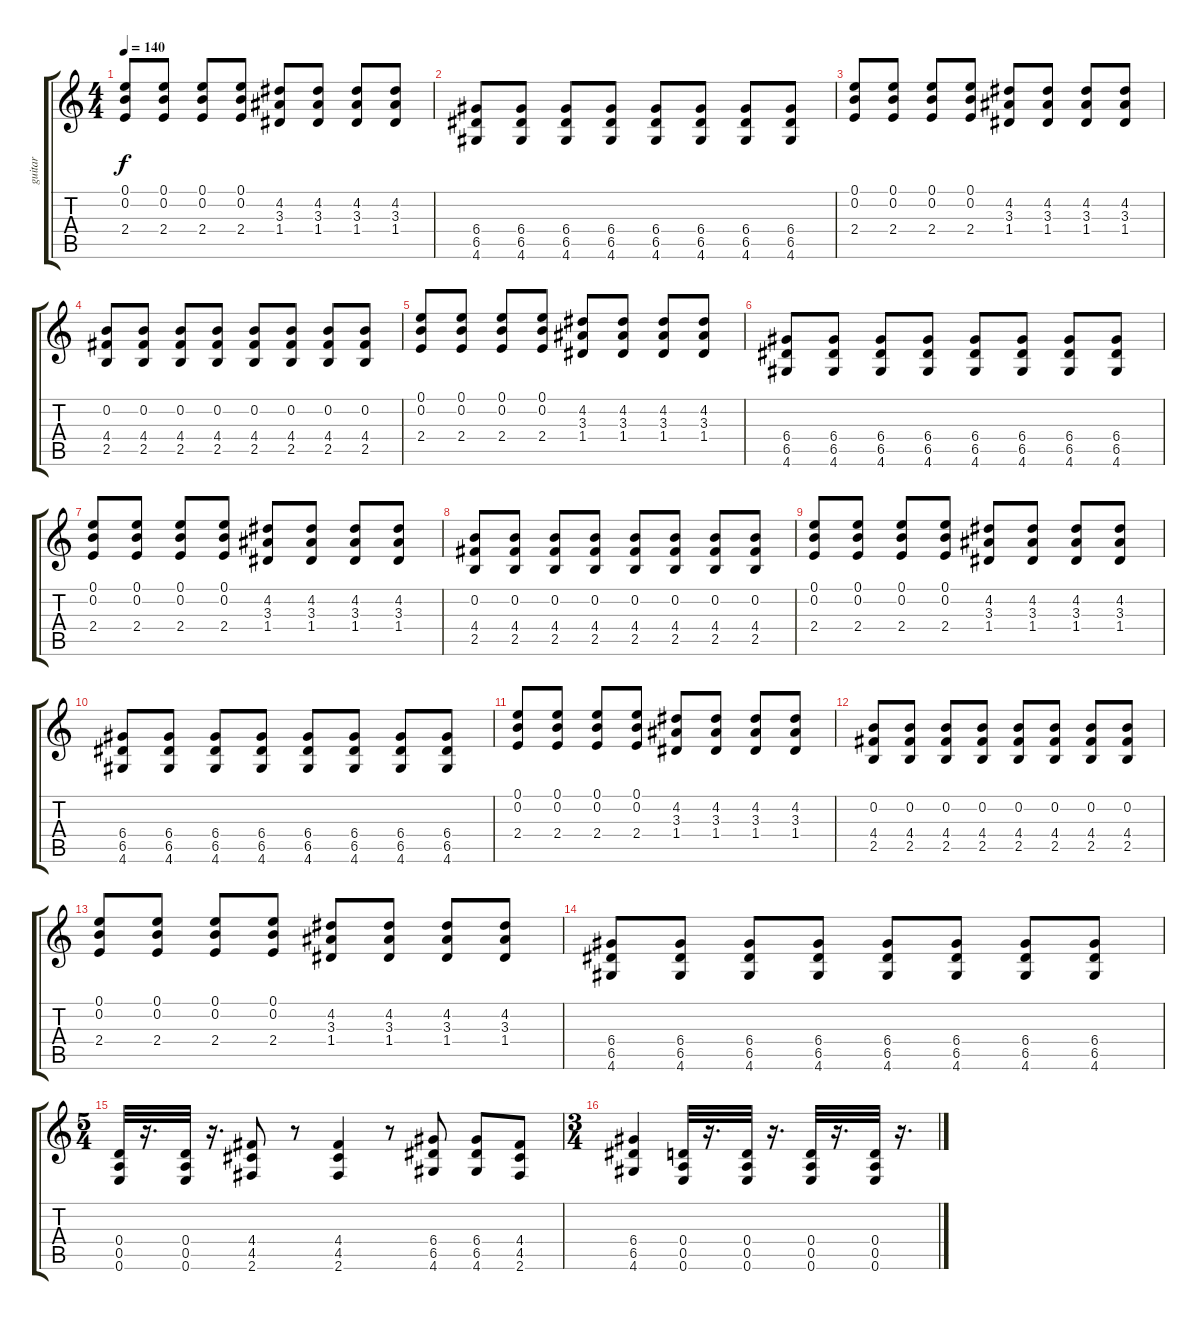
\track ("guitar" "guitar") {instrument distortionguitar}
\staff {score tabs}
\tuning (E4 B3 G3 D3 A2 E2) {hide}
\ts (4 4)
\tempo 140
\clef g2
\ks c
(0.1 0.2 2.4).8{dy f} (0.1 0.2 2.4).8 (0.1 0.2 2.4).8 (0.1 0.2 2.4).8 (4.2 3.3 1.4).8 (4.2 3.3 1.4).8 (4.2 3.3 1.4).8 (4.2 3.3 1.4).8 |
(6.4 6.5 4.6).8 (6.4 6.5 4.6).8 (6.4 6.5 4.6).8 (6.4 6.5 4.6).8 (6.4 6.5 4.6).8 (6.4 6.5 4.6).8 (6.4 6.5 4.6).8 (6.4 6.5 4.6).8 |
(0.1 0.2 2.4).8 (0.1 0.2 2.4).8 (0.1 0.2 2.4).8 (0.1 0.2 2.4).8 (4.2 3.3 1.4).8 (4.2 3.3 1.4).8 (4.2 3.3 1.4).8 (4.2 3.3 1.4).8 |
(0.2 4.4 2.5).8 (0.2 4.4 2.5).8 (0.2 4.4 2.5).8 (0.2 4.4 2.5).8 (0.2 4.4 2.5).8 (0.2 4.4 2.5).8 (0.2 4.4 2.5).8 (0.2 4.4 2.5).8 |
(0.1 0.2 2.4).8 (0.1 0.2 2.4).8 (0.1 0.2 2.4).8 (0.1 0.2 2.4).8 (4.2 3.3 1.4).8 (4.2 3.3 1.4).8 (4.2 3.3 1.4).8 (4.2 3.3 1.4).8 |
(6.4 6.5 4.6).8 (6.4 6.5 4.6).8 (6.4 6.5 4.6).8 (6.4 6.5 4.6).8 (6.4 6.5 4.6).8 (6.4 6.5 4.6).8 (6.4 6.5 4.6).8 (6.4 6.5 4.6).8 |
(0.1 0.2 2.4).8 (0.1 0.2 2.4).8 (0.1 0.2 2.4).8 (0.1 0.2 2.4).8 (4.2 3.3 1.4).8 (4.2 3.3 1.4).8 (4.2 3.3 1.4).8 (4.2 3.3 1.4).8 |
(0.2 4.4 2.5).8 (0.2 4.4 2.5).8 (0.2 4.4 2.5).8 (0.2 4.4 2.5).8 (0.2 4.4 2.5).8 (0.2 4.4 2.5).8 (0.2 4.4 2.5).8 (0.2 4.4 2.5).8 |
(0.1 0.2 2.4).8 (0.1 0.2 2.4).8 (0.1 0.2 2.4).8 (0.1 0.2 2.4).8 (4.2 3.3 1.4).8 (4.2 3.3 1.4).8 (4.2 3.3 1.4).8 (4.2 3.3 1.4).8 |
(6.4 6.5 4.6).8 (6.4 6.5 4.6).8 (6.4 6.5 4.6).8 (6.4 6.5 4.6).8 (6.4 6.5 4.6).8 (6.4 6.5 4.6).8 (6.4 6.5 4.6).8 (6.4 6.5 4.6).8 |
(0.1 0.2 2.4).8 (0.1 0.2 2.4).8 (0.1 0.2 2.4).8 (0.1 0.2 2.4).8 (4.2 3.3 1.4).8 (4.2 3.3 1.4).8 (4.2 3.3 1.4).8 (4.2 3.3 1.4).8 |
(0.2 4.4 2.5).8 (0.2 4.4 2.5).8 (0.2 4.4 2.5).8 (0.2 4.4 2.5).8 (0.2 4.4 2.5).8 (0.2 4.4 2.5).8 (0.2 4.4 2.5).8 (0.2 4.4 2.5).8 |
(0.1 0.2 2.4).8 (0.1 0.2 2.4).8 (0.1 0.2 2.4).8 (0.1 0.2 2.4).8 (4.2 3.3 1.4).8 (4.2 3.3 1.4).8 (4.2 3.3 1.4).8 (4.2 3.3 1.4).8 |
(6.4 6.5 4.6).8 (6.4 6.5 4.6).8 (6.4 6.5 4.6).8 (6.4 6.5 4.6).8 (6.4 6.5 4.6).8 (6.4 6.5 4.6).8 (6.4 6.5 4.6).8 (6.4 6.5 4.6).8 |
\ts (5 4)
(0.4 0.5 0.6).32 r.16{d} (0.4 0.5 0.6).32 r.16{d} (4.4 4.5 2.6).8 r.8 (4.4 4.5 2.6).4 r.8 (6.4 6.5 4.6).8 (6.4 6.5 4.6).8 (4.4 4.5 2.6).8 |
\ts (3 4)
(6.4 6.5 4.6).4 (0.4 0.5 0.6).32 r.16{d} (0.4 0.5 0.6).32 r.16{d} (0.4 0.5 0.6).32 r.16{d} (0.4 0.5 0.6).32 r.16{d}
